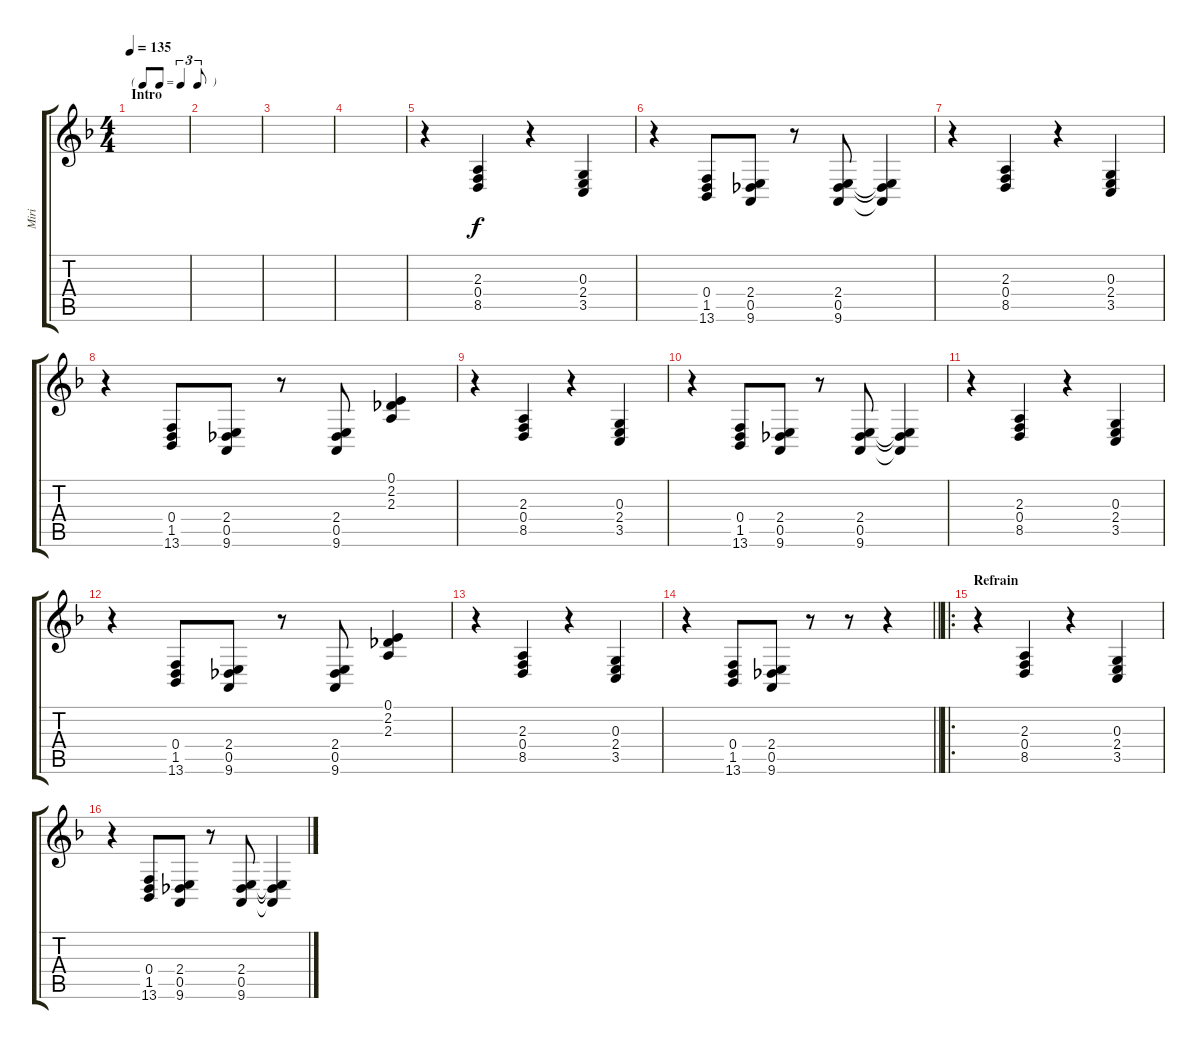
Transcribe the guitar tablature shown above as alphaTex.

\track ("Miri" "Miri") {instrument acousticgrandpiano}
\staff {score tabs}
\tuning (E4 B3 G3 D3 A2 E2) {hide}
\ts (4 4)
\tf triplet8th
\section ("" "Intro")
\tempo 135
\clef g2
\ks f
|
|
|
|
r.4 (2.3 0.4 8.5).4 r.4 (0.3 2.4 3.5).4 |
r.4 (0.4 1.5 13.6).8 (2.4 0.5 9.6).8 r.8 (2.4 0.5 9.6).8 (2.4{t} 0.5{t} 9.6{t}).4 |
r.4 (2.3 0.4 8.5).4 r.4 (0.3 2.4 3.5).4 |
r.4 (0.4 1.5 13.6).8 (2.4 0.5 9.6).8 r.8 (2.4 0.5 9.6).8 (0.1 2.2 2.3).4 |
r.4 (2.3 0.4 8.5).4 r.4 (0.3 2.4 3.5).4 |
r.4 (0.4 1.5 13.6).8 (2.4 0.5 9.6).8 r.8 (2.4 0.5 9.6).8 (2.4{t} 0.5{t} 9.6{t}).4 |
r.4 (2.3 0.4 8.5).4 r.4 (0.3 2.4 3.5).4 |
r.4 (0.4 1.5 13.6).8 (2.4 0.5 9.6).8 r.8 (2.4 0.5 9.6).8 (0.1 2.2 2.3).4 |
r.4 (2.3 0.4 8.5).4 r.4 (0.3 2.4 3.5).4 |
\barLineRight lightlight
r.4 (0.4 1.5 13.6).8 (2.4 0.5 9.6).8 r.8 r.8 r.4 |
\ro
\section ("" "Refrain")
r.4 (2.3 0.4 8.5).4 r.4 (0.3 2.4 3.5).4 |
r.4 (0.4 1.5 13.6).8 (2.4 0.5 9.6).8 r.8 (2.4 0.5 9.6).8 (2.4{t} 0.5{t} 9.6{t}).4
